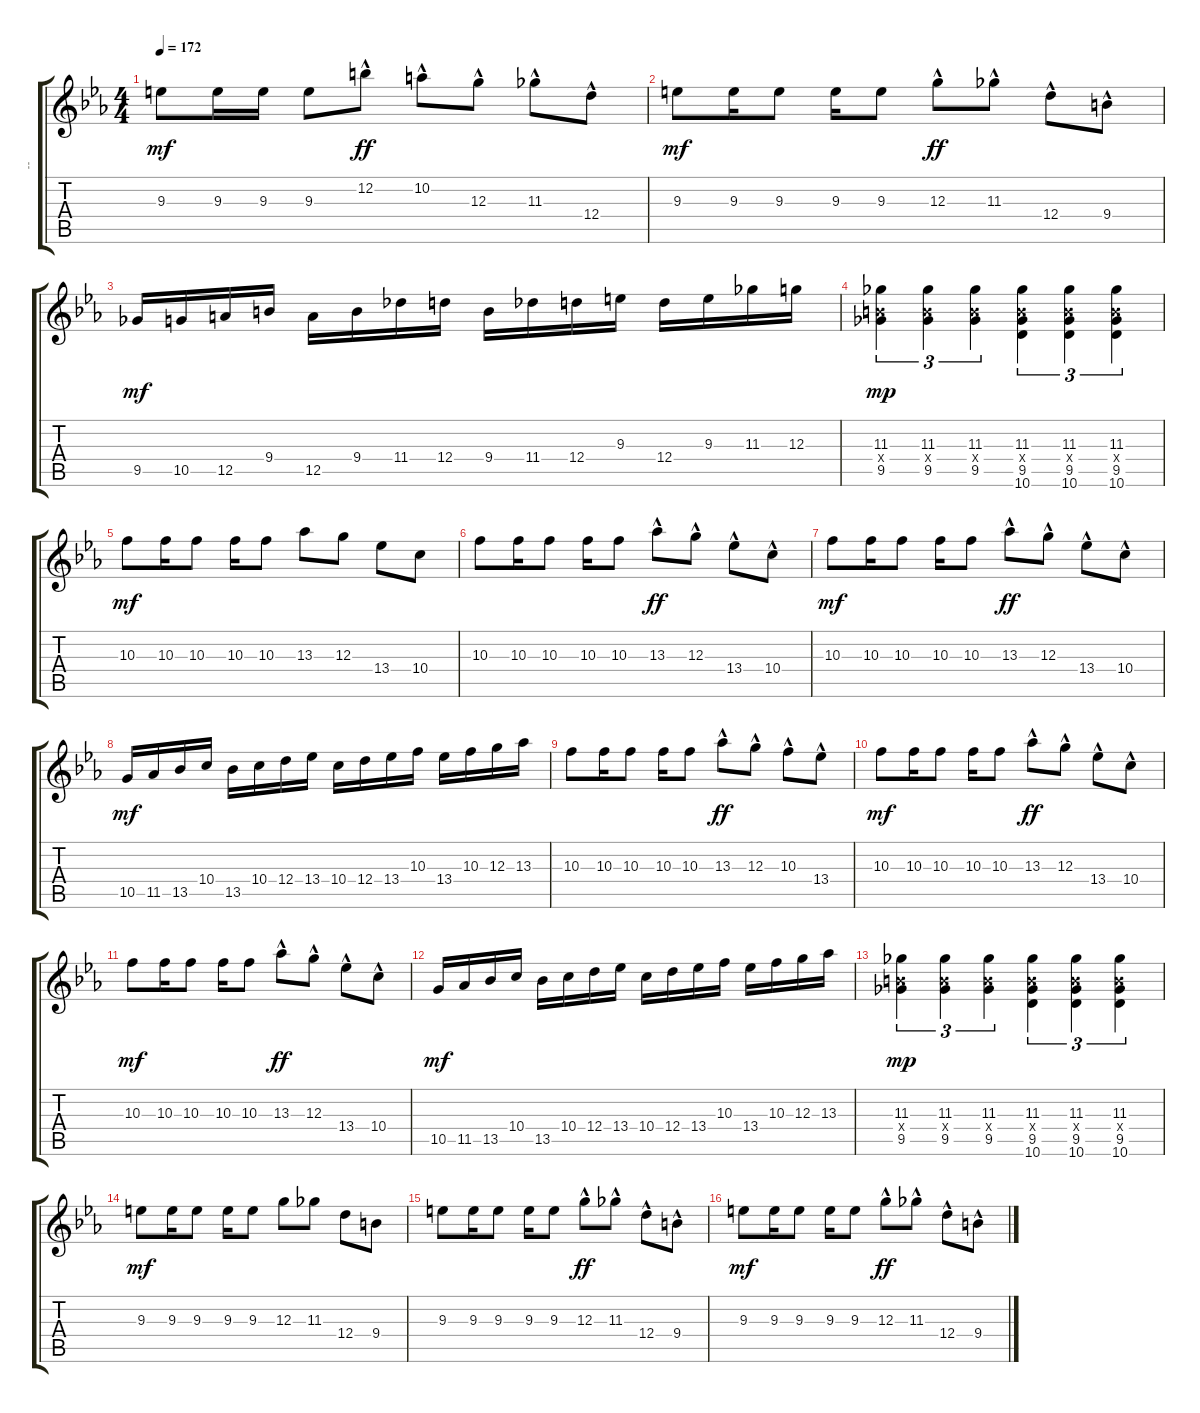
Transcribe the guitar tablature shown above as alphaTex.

\track ("--" "--") {instrument overdrivenguitar}
\staff {score tabs}
\tuning (E4 B3 G3 D3 A2 E2) {hide}
\ts (4 4)
\tempo 172
\clef g2
\ks eb
9.3.8{dy mf} 9.3.16 9.3.16 9.3.8 12.2{hac}.8{dy ff} 10.2{hac}.8 12.3{hac}.8 11.3{hac}.8 12.4{hac}.8 |
9.3.8{dy mf} 9.3.16 9.3.8 9.3.16 9.3.8 12.3{hac}.8{dy ff} 11.3{hac}.8 12.4{hac}.8 9.4{hac}.8 |
9.5.16{dy mf} 10.5.16 12.5.16 9.4.16 12.5.16 9.4.16 11.4.16 12.4.16 9.4.16 11.4.16 12.4.16 9.3.16 12.4.16 9.3.16 11.3.16 12.3.16 |
(11.3 9.4{x} 9.5).4{tu (3 2) dy mp} (11.3 9.4{x} 9.5).4{tu (3 2)} (11.3 9.4{x} 9.5).4{tu (3 2)} (11.3 9.4{x} 9.5 10.6).4{tu (3 2)} (11.3 9.4{x} 9.5 10.6).4{tu (3 2)} (11.3 9.4{x} 9.5 10.6).4{tu (3 2)} |
10.3.8{dy mf} 10.3.16 10.3.8 10.3.16 10.3.8 13.3.8 12.3.8 13.4.8 10.4.8 |
10.3.8 10.3.16 10.3.8 10.3.16 10.3.8 13.3{hac}.8{dy ff} 12.3{hac}.8 13.4{hac}.8 10.4{hac}.8 |
10.3.8{dy mf} 10.3.16 10.3.8 10.3.16 10.3.8 13.3{hac}.8{dy ff} 12.3{hac}.8 13.4{hac}.8 10.4{hac}.8 |
10.5.16{dy mf} 11.5.16 13.5.16 10.4.16 13.5.16 10.4.16 12.4.16 13.4.16 10.4.16 12.4.16 13.4.16 10.3.16 13.4.16 10.3.16 12.3.16 13.3.16 |
10.3.8 10.3.16 10.3.8 10.3.16 10.3.8 13.3{hac}.8{dy ff} 12.3{hac}.8 10.3{hac}.8 13.4{hac}.8 |
10.3.8{dy mf} 10.3.16 10.3.8 10.3.16 10.3.8 13.3{hac}.8{dy ff} 12.3{hac}.8 13.4{hac}.8 10.4{hac}.8 |
10.3.8{dy mf} 10.3.16 10.3.8 10.3.16 10.3.8 13.3{hac}.8{dy ff} 12.3{hac}.8 13.4{hac}.8 10.4{hac}.8 |
10.5.16{dy mf} 11.5.16 13.5.16 10.4.16 13.5.16 10.4.16 12.4.16 13.4.16 10.4.16 12.4.16 13.4.16 10.3.16 13.4.16 10.3.16 12.3.16 13.3.16 |
(11.3 9.4{x} 9.5).4{tu (3 2) dy mp} (11.3 9.4{x} 9.5).4{tu (3 2)} (11.3 9.4{x} 9.5).4{tu (3 2)} (11.3 9.4{x} 9.5 10.6).4{tu (3 2)} (11.3 9.4{x} 9.5 10.6).4{tu (3 2)} (11.3 9.4{x} 9.5 10.6).4{tu (3 2)} |
9.3.8{dy mf} 9.3.16 9.3.8 9.3.16 9.3.8 12.3.8 11.3.8 12.4.8 9.4.8 |
9.3.8 9.3.16 9.3.8 9.3.16 9.3.8 12.3{hac}.8{dy ff} 11.3{hac}.8 12.4{hac}.8 9.4{hac}.8 |
9.3.8{dy mf} 9.3.16 9.3.8 9.3.16 9.3.8 12.3{hac}.8{dy ff} 11.3{hac}.8 12.4{hac}.8 9.4{hac}.8
